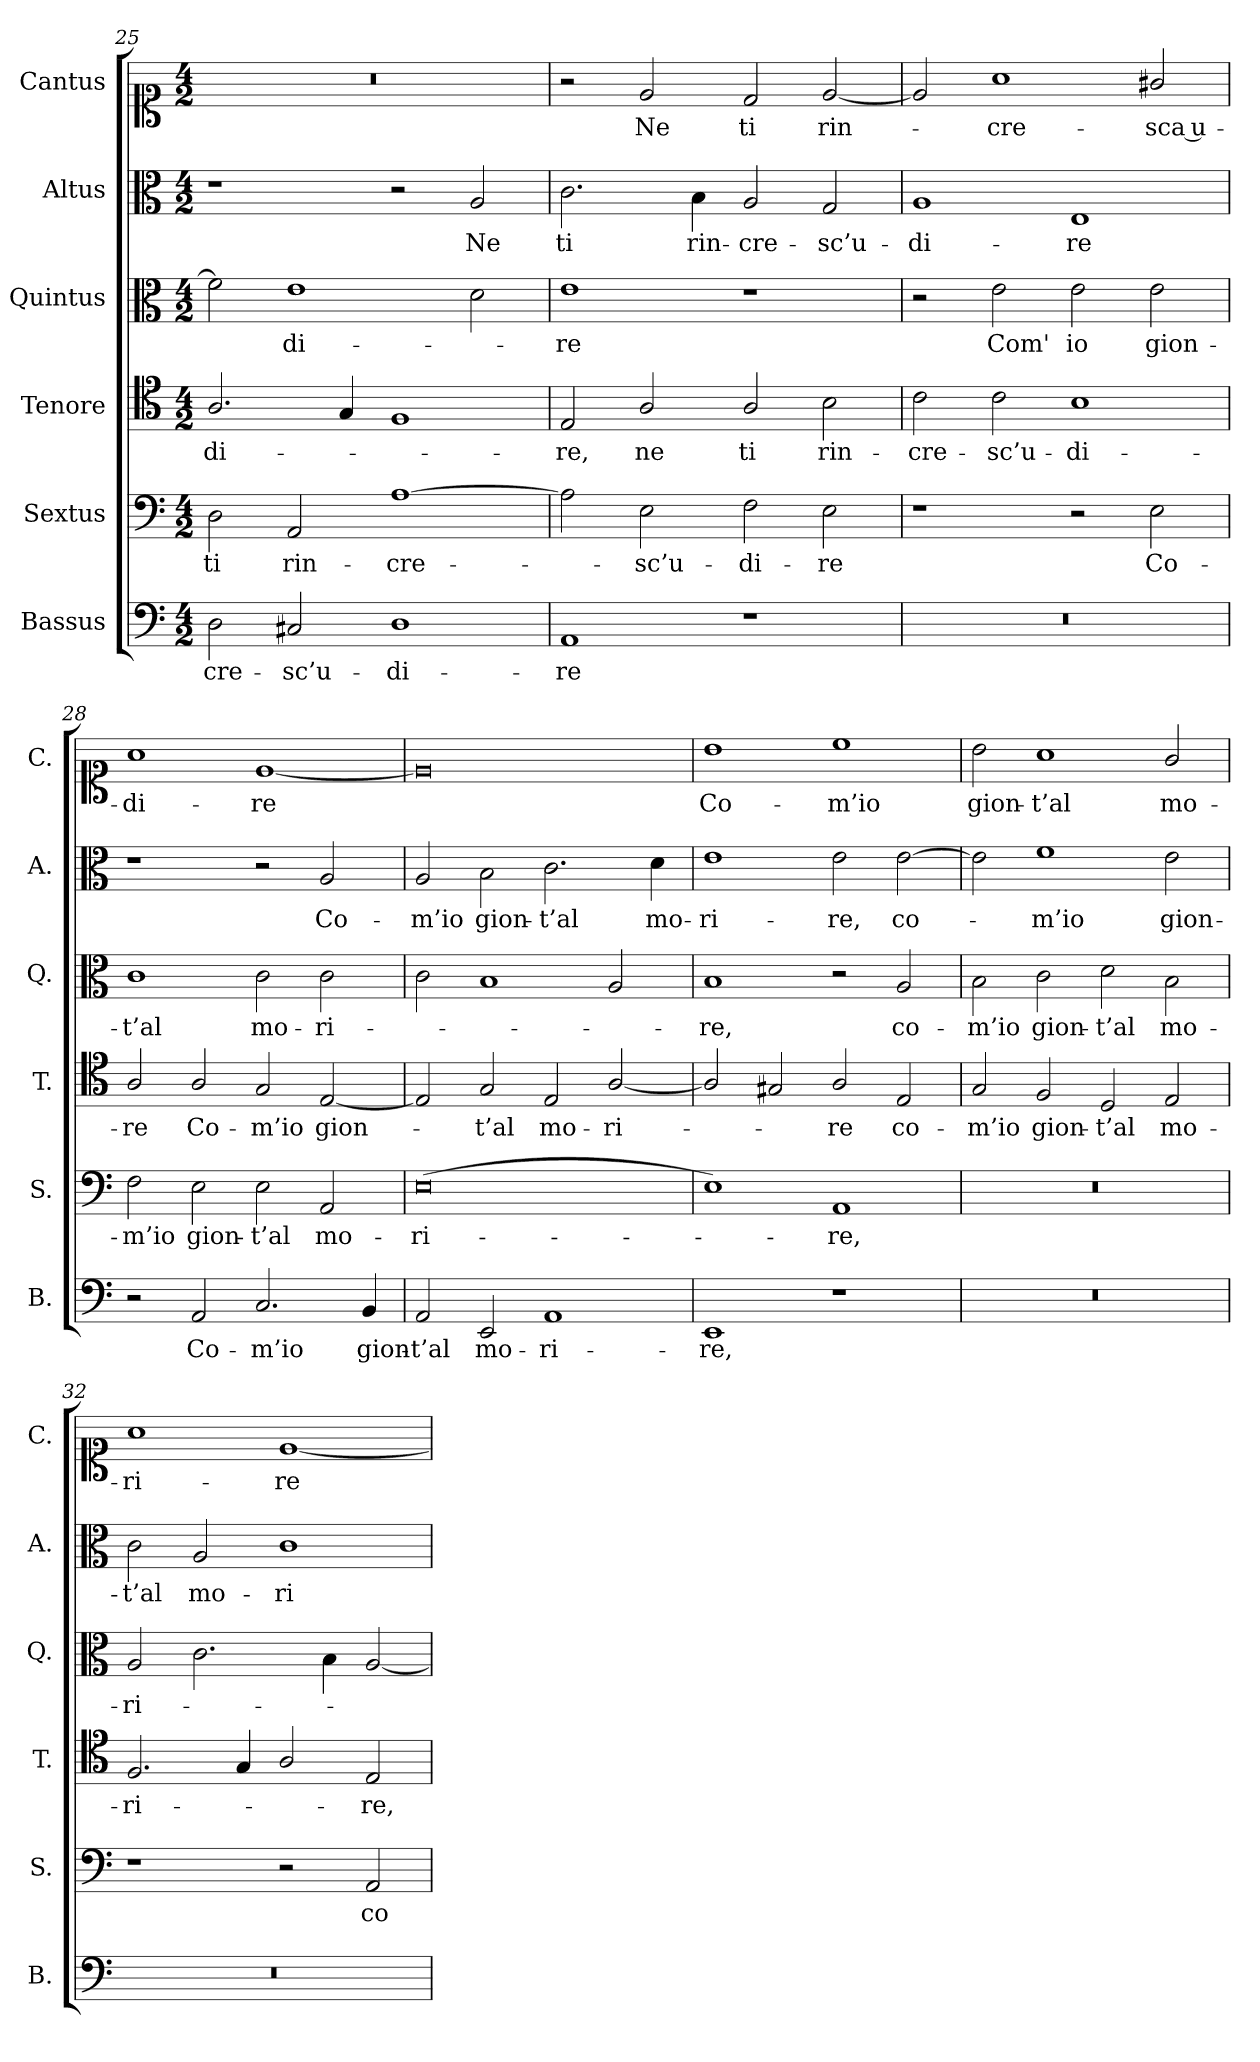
**kern	**text	**kern	**text	**kern	**text	**kern	**text	**kern	**text	**kern	**text
*part6	*part6	*part5	*part5	*part4	*part4	*part3	*part3	*part2	*part2	*part1	*part1
*staff6	*staff6	*staff5	*staff5	*staff4	*staff4	*staff3	*staff3	*staff2	*staff2	*staff1	*staff1
*I"Bassus	*	*I"Sextus	*	*I"Tenore	*	*I"Quintus	*	*I"Altus	*	*I"Cantus	*
*I'B.	*	*I'S.	*	*I'T.	*	*I'Q.	*	*I'A.	*	*I'C.	*
!!LO:PB:g=z
*clefF4	*	*clefF4	*	*clefC4	*	*clefC3	*	*clefC3	*	*clefC1	*
*k[]	*	*k[]	*	*k[]	*	*k[]	*	*k[]	*	*k[]	*
*M4/2	*	*M4/2	*	*M4/2	*	*M4/2	*	*M4/2	*	*M4/2	*
=25	=25	=25	=25	=25	=25	=25	=25	=25	=25	=25	=25
!	!LO:LY:b	!	!LO:LY:b	!	!LO:LY:b	!	!	!	!	!	!
2D\	-cre-	2D\	ti	2.A/	-di-	2f\]	.	1r	.	0r	.
!	!LO:LY:b	!	!LO:LY:b	!	!	!	!LO:LY:b	!	!	!	!
2C#i/	-sc’u-	2AA/	rin-	.	.	1e	-di-	.	.	.	.
.	.	.	.	4G/	.	.	.	.	.	.	.
!	!LO:LY:b	!	!LO:LY:b	!	!	!	!	!	!	!	!
1D	-di-	[1A	-cre-	1F	.	.	.	2r	.	.	.
!	!	!	!	!	!	!	!	!	!LO:LY:b	!	!
.	.	.	.	.	.	2d\	.	2A/	Ne	.	.
=26	=26	=26	=26	=26	=26	=26	=26	=26	=26	=26	=26
!	!LO:LY:b	!	!	!	!LO:LY:b	!	!LO:LY:b	!	!LO:LY:b	!	!
1AA	-re	2A\]	.	2E/	-re,	1e	-re	2.c\	ti	2r	.
!	!	!	!LO:LY:b	!	!LO:LY:b	!	!	!	!	!	!LO:LY:b
.	.	2E\	-sc’u-	2A/	ne	.	.	.	.	2e/	Ne
!	!	!	!	!	!	!	!	!	!LO:LY:b	!	!
.	.	.	.	.	.	.	.	4B\	rin-	.	.
!	!	!	!LO:LY:b	!	!LO:LY:b	!	!	!	!LO:LY:b	!	!LO:LY:b
1r	.	2F\	-di-	2A/	ti	1r	.	2A/	-cre-	2d/	ti
!	!	!	!LO:LY:b	!	!LO:LY:b	!	!	!	!LO:LY:b	!	!LO:LY:b
.	.	2E\	-re	2B\	rin-	.	.	2G/	-sc’u-	[2e/	rin-
=27	=27	=27	=27	=27	=27	=27	=27	=27	=27	=27	=27
!	!	!	!	!	!LO:LY:b	!	!	!	!LO:LY:b	!	!
0r	.	1r	.	2c\	cre-	2r	.	1A	-di-	2e/]	.
!	!	!	!	!	!LO:LY:b	!	!LO:LY:b	!	!	!	!LO:LY:b
.	.	.	.	2c\	-sc’u-	2e\	Com'	.	.	1a	-cre-
!	!	!	!	!	!LO:LY:b	!	!LO:LY:b	!	!LO:LY:b	!	!
.	.	2r	.	1B	-di-	2e\	io	1E	-re	.	.
!	!	!	!LO:LY:b	!	!	!	!LO:LY:b	!	!	!	!LO:LY:b
.	.	2E\	Co-	.	.	2e\	gion-	.	.	2g#X/	-sca u-
=28	=28	=28	=28	=28	=28	=28	=28	=28	=28	=28	=28
!	!	!	!LO:LY:b	!	!LO:LY:b	!	!LO:LY:b	!	!	!	!LO:LY:b
2r	.	2F\	-m’io	2A/	-re	1c	-t’al	1r	.	1a	-di-
!	!LO:LY:b	!	!LO:LY:b	!	!LO:LY:b	!	!	!	!	!	!
2AA/	Co-	2E\	gion-	2A/	Co-	.	.	.	.	.	.
!	!LO:LY:b	!	!LO:LY:b	!	!LO:LY:b	!	!LO:LY:b	!	!	!	!LO:LY:b
2.C/	-m’io	2E\	-t’al	2G/	-m’io	2c\	mo-	2r	.	[1e	-re
!	!	!	!LO:LY:b	!	!LO:LY:b	!	!LO:LY:b	!	!LO:LY:b	!	!
.	.	2AA/	mo-	[2E/	gion-	2c\	-ri-	2A/	Co-	.	.
!	!LO:LY:b	!	!	!	!	!	!	!	!	!	!
4BB/	gion-	.	.	.	.	.	.	.	.	.	.
!!LO:LB:g=z
=29	=29	=29	=29	=29	=29	=29	=29	=29	=29	=29	=29
!	!LO:LY:b	!	!LO:LY:b	!	!	!	!	!	!LO:LY:b	!	!
2AA/	-t’al	(>0E	-ri-	2E/]	.	2c\	.	2A/	-m’io	0e]	.
!	!LO:LY:b	!	!	!	!LO:LY:b	!	!	!	!LO:LY:b	!	!
2EE/	mo-	.	.	2G/	t’al	1B	.	2B\	gion-	.	.
!	!LO:LY:b	!	!	!	!LO:LY:b	!	!	!	!LO:LY:b	!	!
1AA	-ri-	.	.	2E/	mo-	.	.	2.c\	-t’al	.	.
!	!	!	!	!	!LO:LY:b	!	!	!	!	!	!
.	.	.	.	[2A/	-ri-	2A/	.	.	.	.	.
!	!	!	!	!	!	!	!	!	!LO:LY:b	!	!
.	.	.	.	.	.	.	.	4d\	mo-	.	.
=30	=30	=30	=30	=30	=30	=30	=30	=30	=30	=30	=30
!	!LO:LY:b	!	!	!	!	!	!LO:LY:b	!	!LO:LY:b	!	!LO:LY:b
1EE	-re,	1E)	.	2A/]	.	1B	-re,	1e	-ri-	1b	Co-
.	.	.	.	2G#X/	.	.	.	.	.	.	.
!	!	!	!LO:LY:b	!	!LO:LY:b	!	!	!	!LO:LY:b	!	!LO:LY:b
1r	.	1AA	-re,	2A/	-re	2r	.	2e\	-re,	1cc	-m’io
!	!	!	!	!	!LO:LY:b	!	!LO:LY:b	!	!LO:LY:b	!	!
.	.	.	.	2E/	co-	2A/	co-	[2e\	co-	.	.
=31	=31	=31	=31	=31	=31	=31	=31	=31	=31	=31	=31
!	!	!	!	!	!LO:LY:b	!	!LO:LY:b	!	!	!	!LO:LY:b
0r	.	0r	.	2G/	-m’io	2B\	-m’io	2e\]	.	2b\	gion-
!	!	!	!	!	!LO:LY:b	!	!LO:LY:b	!	!LO:LY:b	!	!LO:LY:b
.	.	.	.	2F/	gion-	2c\	gion-	1f	-m’io	1a	-t’al
!	!	!	!	!	!LO:LY:b	!	!LO:LY:b	!	!	!	!
.	.	.	.	2D/	-t’al	2d\	-t’al	.	.	.	.
!	!	!	!	!	!LO:LY:b	!	!LO:LY:b	!	!LO:LY:b	!	!LO:LY:b
.	.	.	.	2E/	mo-	2B\	mo-	2e\	gion-	2g/	mo-
=32	=32	=32	=32	=32	=32	=32	=32	=32	=32	=32	=32
!	!	!	!	!	!LO:LY:b	!	!LO:LY:b	!	!LO:LY:b	!	!LO:LY:b
0r	.	1r	.	2.F/	-ri-	2A/	-ri-	2c\	-t’al	1a	-ri-
!	!	!	!	!	!	!	!	!	!LO:LY:b	!	!
.	.	.	.	.	.	2.c\	.	2A/	mo-	.	.
.	.	.	.	4G/	.	.	.	.	.	.	.
!	!	!	!	!	!	!	!	!	!LO:LY:b	!	!LO:LY:b
.	.	2r	.	2A/	.	.	.	1c	-ri-	[1e	-re
.	.	.	.	.	.	4B\	.	.	.	.	.
!	!	!	!LO:LY:b	!	!LO:LY:b	!	!	!	!	!	!
.	.	2AA/	co-	2E/	-re,	[2A/	.	.	.	.	.
=	=	=	=	=	=	=	=	=	=	=	=
*-	*-	*-	*-	*-	*-	*-	*-	*-	*-	*-	*-
